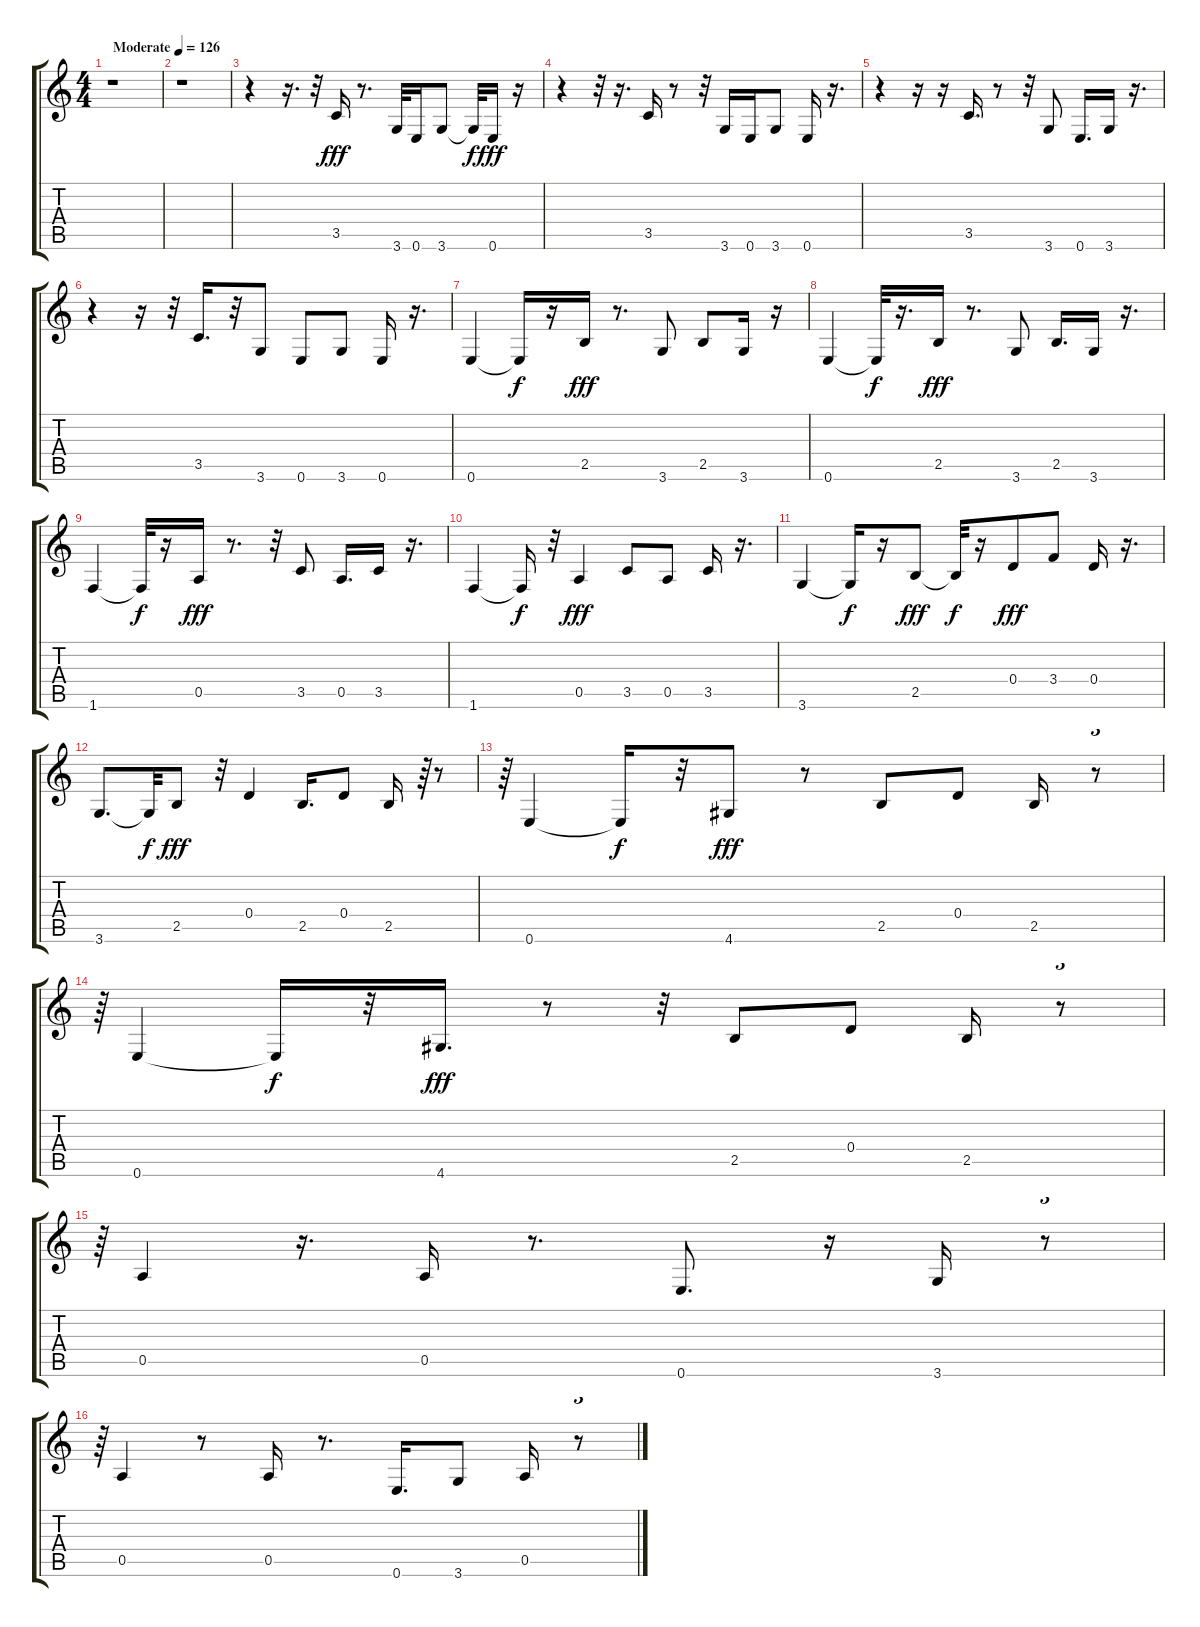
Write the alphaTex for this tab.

\track "" {instrument electricbasspick}
\staff {score tabs}
\tuning (E4 B3 G3 D3 A2 E2) {hide}
\ts (4 4)
\tempo (126 "Moderate")
\clef g2
\ks c
r.1{dy fff instrument electricbasspick} |
r.1 |
r.4 r.16{d} r.32 3.5.16 r.8{d} 3.6.32 0.6.16 3.6.8 3.6{t}.32{dy f} 0.6.16{dy fff} r.16 |
r.4 r.32 r.16{d} 3.5.16 r.8 r.32 3.6.16 0.6.16 3.6.8 0.6.16 r.16{d} |
r.4 r.16 r.16 3.5.16{d} r.8 r.32 3.6.8 0.6.16{d} 3.6.16 r.16{d} |
r.4 r.16 r.32 3.5.16{d} r.32 3.6.8 0.6.8 3.6.8 0.6.16 r.16{d} |
0.6.4 0.6{t}.16{dy f} r.16 2.5.16{dy fff} r.8{d} 3.6.8 2.5.8 3.6.16 r.16 |
0.6.4 0.6{t}.32{dy f} r.16{d} 2.5.16{dy fff} r.8{d} 3.6.8 2.5.16{d} 3.6.16 r.16{d} |
1.6.4 1.6{t}.32{dy f} r.16 0.5.16{dy fff} r.8{d} r.32 3.5.8 0.5.16{d} 3.5.16 r.16{d} |
1.6.4 1.6{t}.16{dy f} r.32 0.5.4{dy fff} 3.5.8 0.5.8 3.5.16 r.16{d} |
3.6.4 3.6{t}.16{dy f} r.16 2.5.8{dy fff} 2.5{t}.32{dy f} r.16 0.4.8{dy fff} 3.4.8 0.4.16 r.16{d} |
3.6.8{d} 3.6{t}.32{dy f} 2.5.8{dy fff} r.32 0.4.4 2.5.16{d} 0.4.8 2.5.16 r.64{tu (3 2)} r.8{tu (3 2)} |
r.64{tu (3 2)} 0.6.4 0.6{t}.16{dy f} r.32 4.6.8{dy fff} r.8 2.5.8 0.4.8 2.5.16 r.8{tu (3 2)} |
r.64{tu (3 2)} 0.6.4 0.6{t}.16{dy f} r.32 4.6.16{d dy fff} r.8 r.32 2.5.8 0.4.8 2.5.16 r.8{tu (3 2)} |
r.64{tu (3 2)} 0.5.4 r.16{d} 0.5.16 r.8{d} 0.6.8{d} r.16 3.6.16 r.8{tu (3 2)} |
r.64{tu (3 2)} 0.5.4 r.8 0.5.16 r.8{d} 0.6.16{d} 3.6.8 0.5.16 r.8{tu (3 2)}
